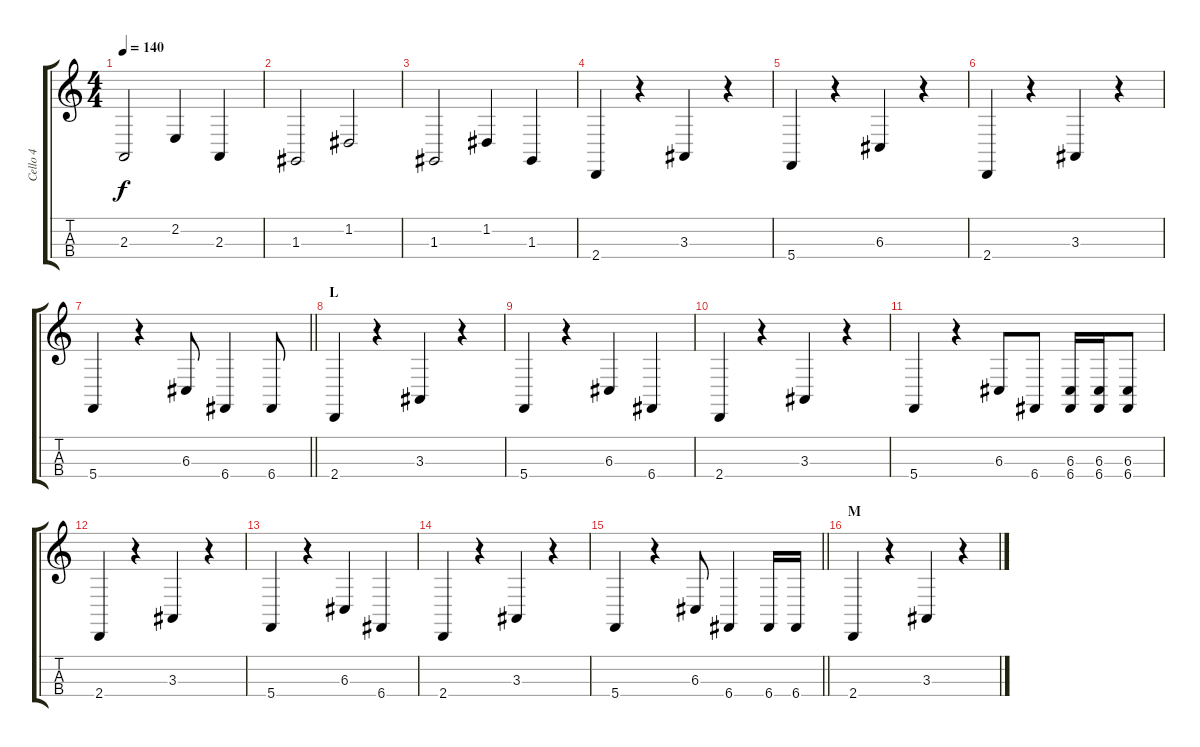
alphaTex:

\track ("Cello 4" "Cello 4") {instrument cello}
\staff {score tabs}
\tuning (A3 D3 G2 C2) {hide}
\ts (4 4)
\tempo 140
\clef g2
\ks c
2.3.2{dy f} 2.2.4 2.3.4 |
1.3.2 1.2.2 |
1.3.2 1.2.4 1.3.4 |
2.4.4 r.4 3.3.4 r.4 |
5.4.4 r.4 6.3.4 r.4 |
2.4.4 r.4 3.3.4 r.4 |
\barLineRight lightlight
5.4.4 r.4 6.3.8 6.4.4 6.4.8 |
\section ("" "L")
2.4.4 r.4 3.3.4 r.4 |
5.4.4 r.4 6.3.4 6.4.4 |
2.4.4 r.4 3.3.4 r.4 |
5.4.4 r.4 6.3.8 6.4.8 (6.3 6.4).16 (6.3 6.4).16 (6.3 6.4).8 |
2.4.4 r.4 3.3.4 r.4 |
5.4.4 r.4 6.3.4 6.4.4 |
2.4.4 r.4 3.3.4 r.4 |
\barLineRight lightlight
5.4.4 r.4 6.3.8 6.4.4 6.4.16 6.4.16 |
\section ("" "M")
2.4.4 r.4 3.3.4 r.4
